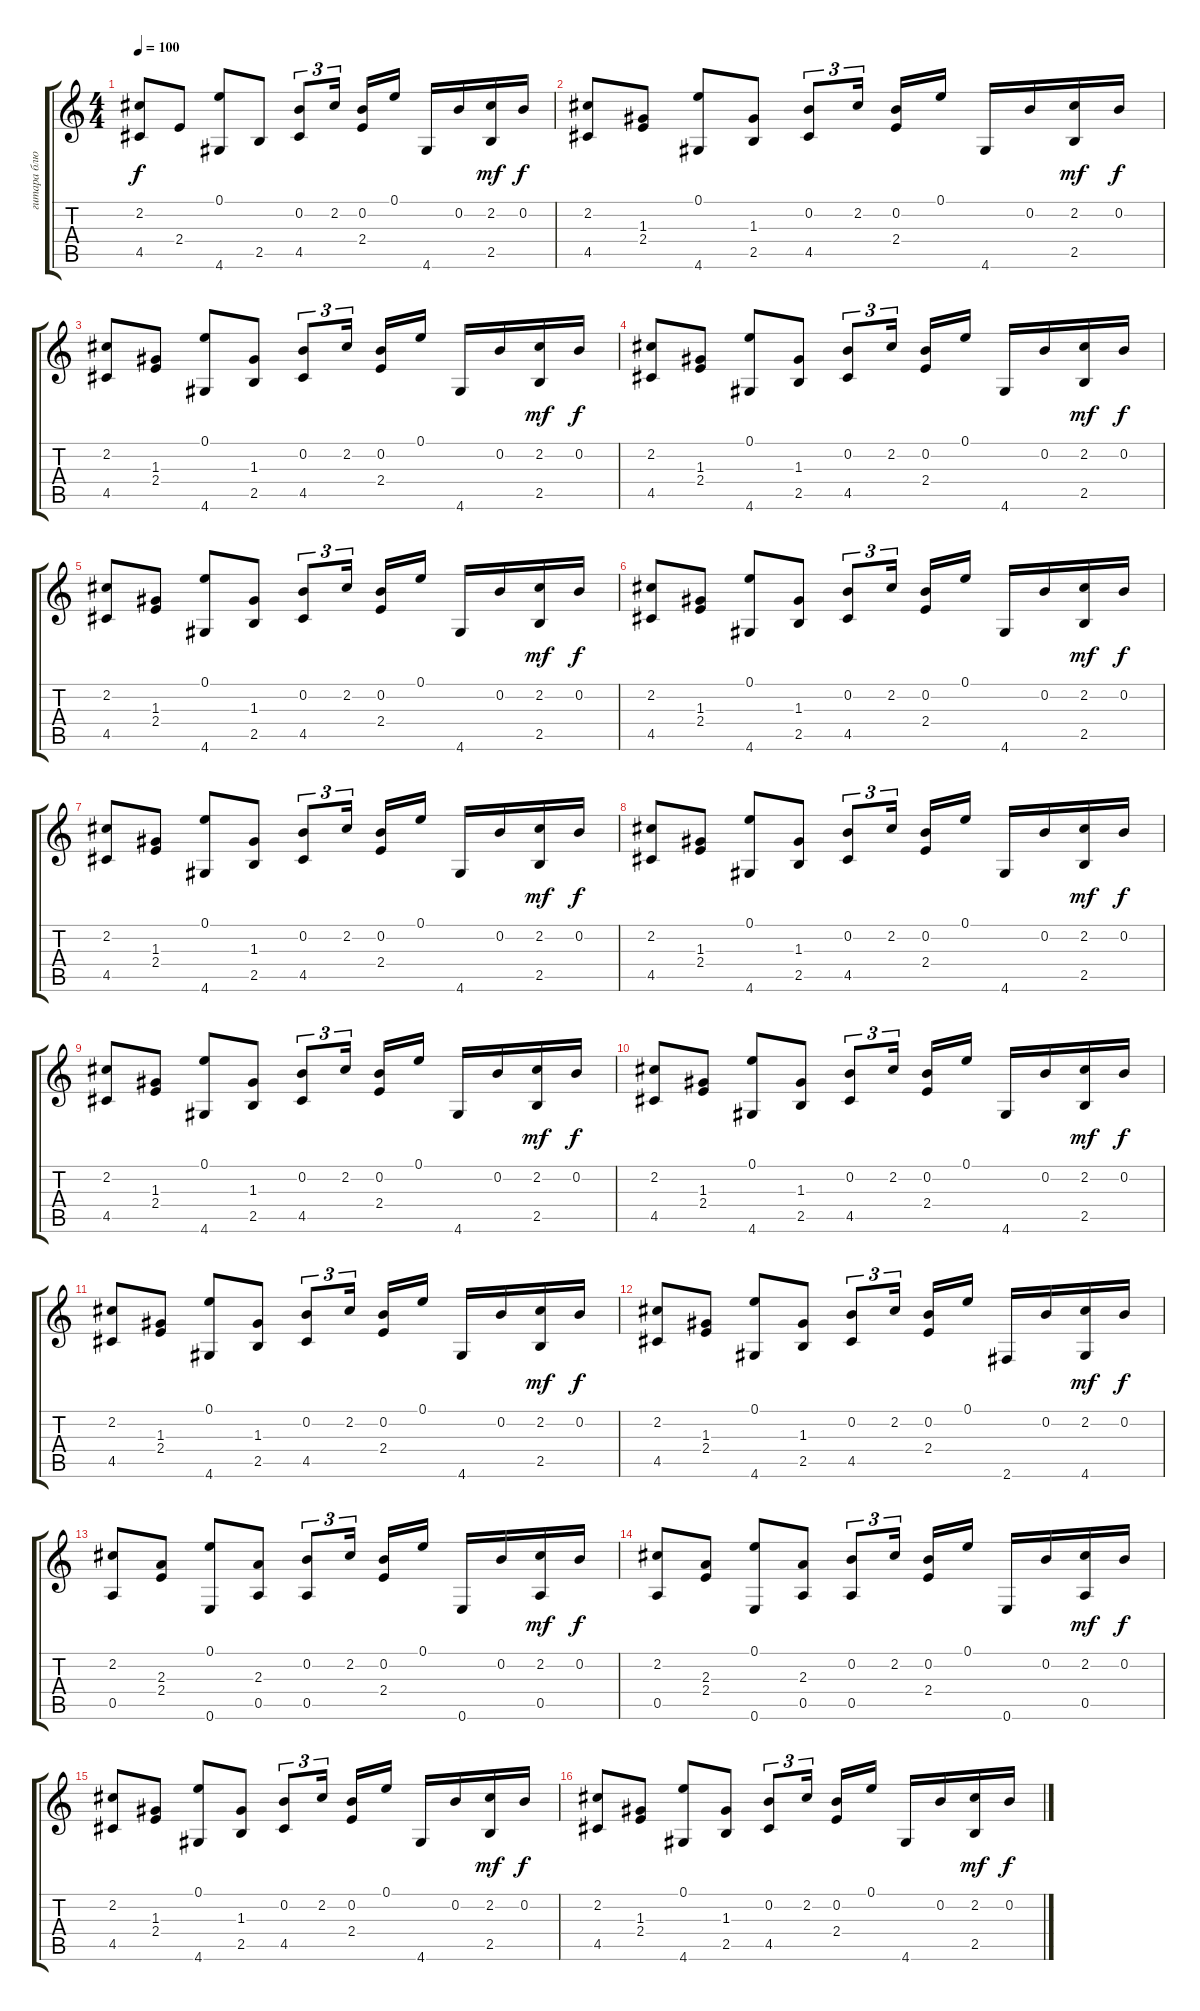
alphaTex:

\track ("гитара блюз" "гитара блю") {instrument electricguitarjazz}
\staff {score tabs}
\tuning (E4 B3 G3 D3 A2 E2) {hide}
\ts (4 4)
\tempo 100
\clef g2
\ks c
(2.2 4.5).8{dy f instrument electricguitarjazz} 2.4.8 (0.1 4.6).8 2.5.8 (0.2 4.5).8{tu (3 2)} 2.2.16{tu (3 2)} (0.2 2.4).16 0.1.16 4.6.16 0.2.16 (2.2 2.5).16{dy mf} 0.2.16{dy f} |
(2.2 4.5).8 (1.3 2.4).8 (0.1 4.6).8 (1.3 2.5).8 (0.2 4.5).8{tu (3 2)} 2.2.16{tu (3 2)} (0.2 2.4).16 0.1.16 4.6.16 0.2.16 (2.2 2.5).16{dy mf} 0.2.16{dy f} |
(2.2 4.5).8 (1.3 2.4).8 (0.1 4.6).8 (1.3 2.5).8 (0.2 4.5).8{tu (3 2)} 2.2.16{tu (3 2)} (0.2 2.4).16 0.1.16 4.6.16 0.2.16 (2.2 2.5).16{dy mf} 0.2.16{dy f} |
(2.2 4.5).8 (1.3 2.4).8 (0.1 4.6).8 (1.3 2.5).8 (0.2 4.5).8{tu (3 2)} 2.2.16{tu (3 2)} (0.2 2.4).16 0.1.16 4.6.16 0.2.16 (2.2 2.5).16{dy mf} 0.2.16{dy f} |
(2.2 4.5).8 (1.3 2.4).8 (0.1 4.6).8 (1.3 2.5).8 (0.2 4.5).8{tu (3 2)} 2.2.16{tu (3 2)} (0.2 2.4).16 0.1.16 4.6.16 0.2.16 (2.2 2.5).16{dy mf} 0.2.16{dy f} |
(2.2 4.5).8 (1.3 2.4).8 (0.1 4.6).8 (1.3 2.5).8 (0.2 4.5).8{tu (3 2)} 2.2.16{tu (3 2)} (0.2 2.4).16 0.1.16 4.6.16 0.2.16 (2.2 2.5).16{dy mf} 0.2.16{dy f} |
(2.2 4.5).8 (1.3 2.4).8 (0.1 4.6).8 (1.3 2.5).8 (0.2 4.5).8{tu (3 2)} 2.2.16{tu (3 2)} (0.2 2.4).16 0.1.16 4.6.16 0.2.16 (2.2 2.5).16{dy mf} 0.2.16{dy f} |
(2.2 4.5).8 (1.3 2.4).8 (0.1 4.6).8 (1.3 2.5).8 (0.2 4.5).8{tu (3 2)} 2.2.16{tu (3 2)} (0.2 2.4).16 0.1.16 4.6.16 0.2.16 (2.2 2.5).16{dy mf} 0.2.16{dy f} |
(2.2 4.5).8 (1.3 2.4).8 (0.1 4.6).8 (1.3 2.5).8 (0.2 4.5).8{tu (3 2)} 2.2.16{tu (3 2)} (0.2 2.4).16 0.1.16 4.6.16 0.2.16 (2.2 2.5).16{dy mf} 0.2.16{dy f} |
(2.2 4.5).8 (1.3 2.4).8 (0.1 4.6).8 (1.3 2.5).8 (0.2 4.5).8{tu (3 2)} 2.2.16{tu (3 2)} (0.2 2.4).16 0.1.16 4.6.16 0.2.16 (2.2 2.5).16{dy mf} 0.2.16{dy f} |
(2.2 4.5).8 (1.3 2.4).8 (0.1 4.6).8 (1.3 2.5).8 (0.2 4.5).8{tu (3 2)} 2.2.16{tu (3 2)} (0.2 2.4).16 0.1.16 4.6.16 0.2.16 (2.2 2.5).16{dy mf} 0.2.16{dy f} |
(2.2 4.5).8 (1.3 2.4).8 (0.1 4.6).8 (1.3 2.5).8 (0.2 4.5).8{tu (3 2)} 2.2.16{tu (3 2)} (0.2 2.4).16 0.1.16 2.6.16 0.2.16 (2.2 4.6).16{dy mf} 0.2.16{dy f} |
(2.2 0.5).8 (2.3 2.4).8 (0.1 0.6).8 (2.3 0.5).8 (0.2 0.5).8{tu (3 2)} 2.2.16{tu (3 2)} (0.2 2.4).16 0.1.16 0.6.16 0.2.16 (2.2 0.5).16{dy mf} 0.2.16{dy f} |
(2.2 0.5).8 (2.3 2.4).8 (0.1 0.6).8 (2.3 0.5).8 (0.2 0.5).8{tu (3 2)} 2.2.16{tu (3 2)} (0.2 2.4).16 0.1.16 0.6.16 0.2.16 (2.2 0.5).16{dy mf} 0.2.16{dy f} |
(2.2 4.5).8 (1.3 2.4).8 (0.1 4.6).8 (1.3 2.5).8 (0.2 4.5).8{tu (3 2)} 2.2.16{tu (3 2)} (0.2 2.4).16 0.1.16 4.6.16 0.2.16 (2.2 2.5).16{dy mf} 0.2.16{dy f} |
(2.2 4.5).8 (1.3 2.4).8 (0.1 4.6).8 (1.3 2.5).8 (0.2 4.5).8{tu (3 2)} 2.2.16{tu (3 2)} (0.2 2.4).16 0.1.16 4.6.16 0.2.16 (2.2 2.5).16{dy mf} 0.2.16{dy f}
